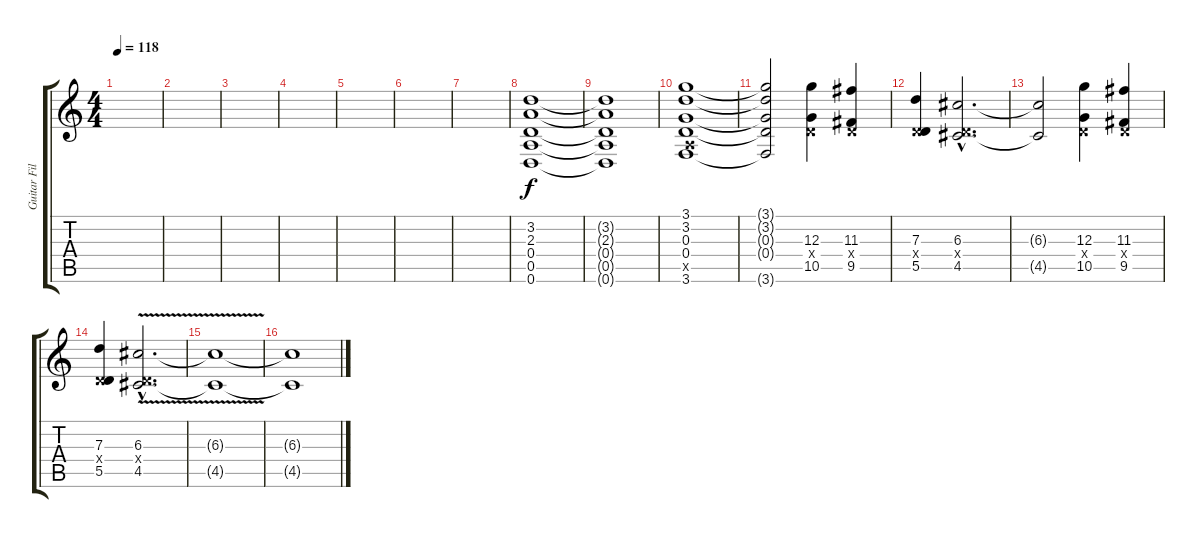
\track ("Guitar Fill" "Guitar Fil") {instrument distortionguitar}
\staff {score tabs}
\tuning (E4 B3 G3 D3 A2 D2) {hide}
\ts (4 4)
\tempo 118
\clef g2
\ks c
|
|
|
|
|
|
|
(3.2 2.3 0.4 0.5 0.6).1 |
(3.2{t} 2.3{t} 0.4{t} 0.5{t} 0.6{t}).1 |
(3.1 3.2 0.3 0.4 0.5{x} 3.6).1 |
(3.1{t} 3.2{t} 0.3{t} 0.4{t} 3.6{t}).2 (12.3 0.4{x} 10.5).4 (11.3 0.4{x} 9.5).4 |
(7.3 0.4{x} 5.5).4 (6.3{hac} 0.4{hac x} 4.5{hac}).2{d} |
(6.3{t} 4.5{t}).2 (12.3 0.4{x} 10.5).4 (11.3 0.4{x} 9.5).4 |
(7.3 0.4{x} 5.5).4 (6.3{v hac} 0.4{hac x} 4.5{v hac}).2{d} |
(6.3{t} 4.5{t}).1{volume 0} |
(6.3{t} 4.5{t}).1
